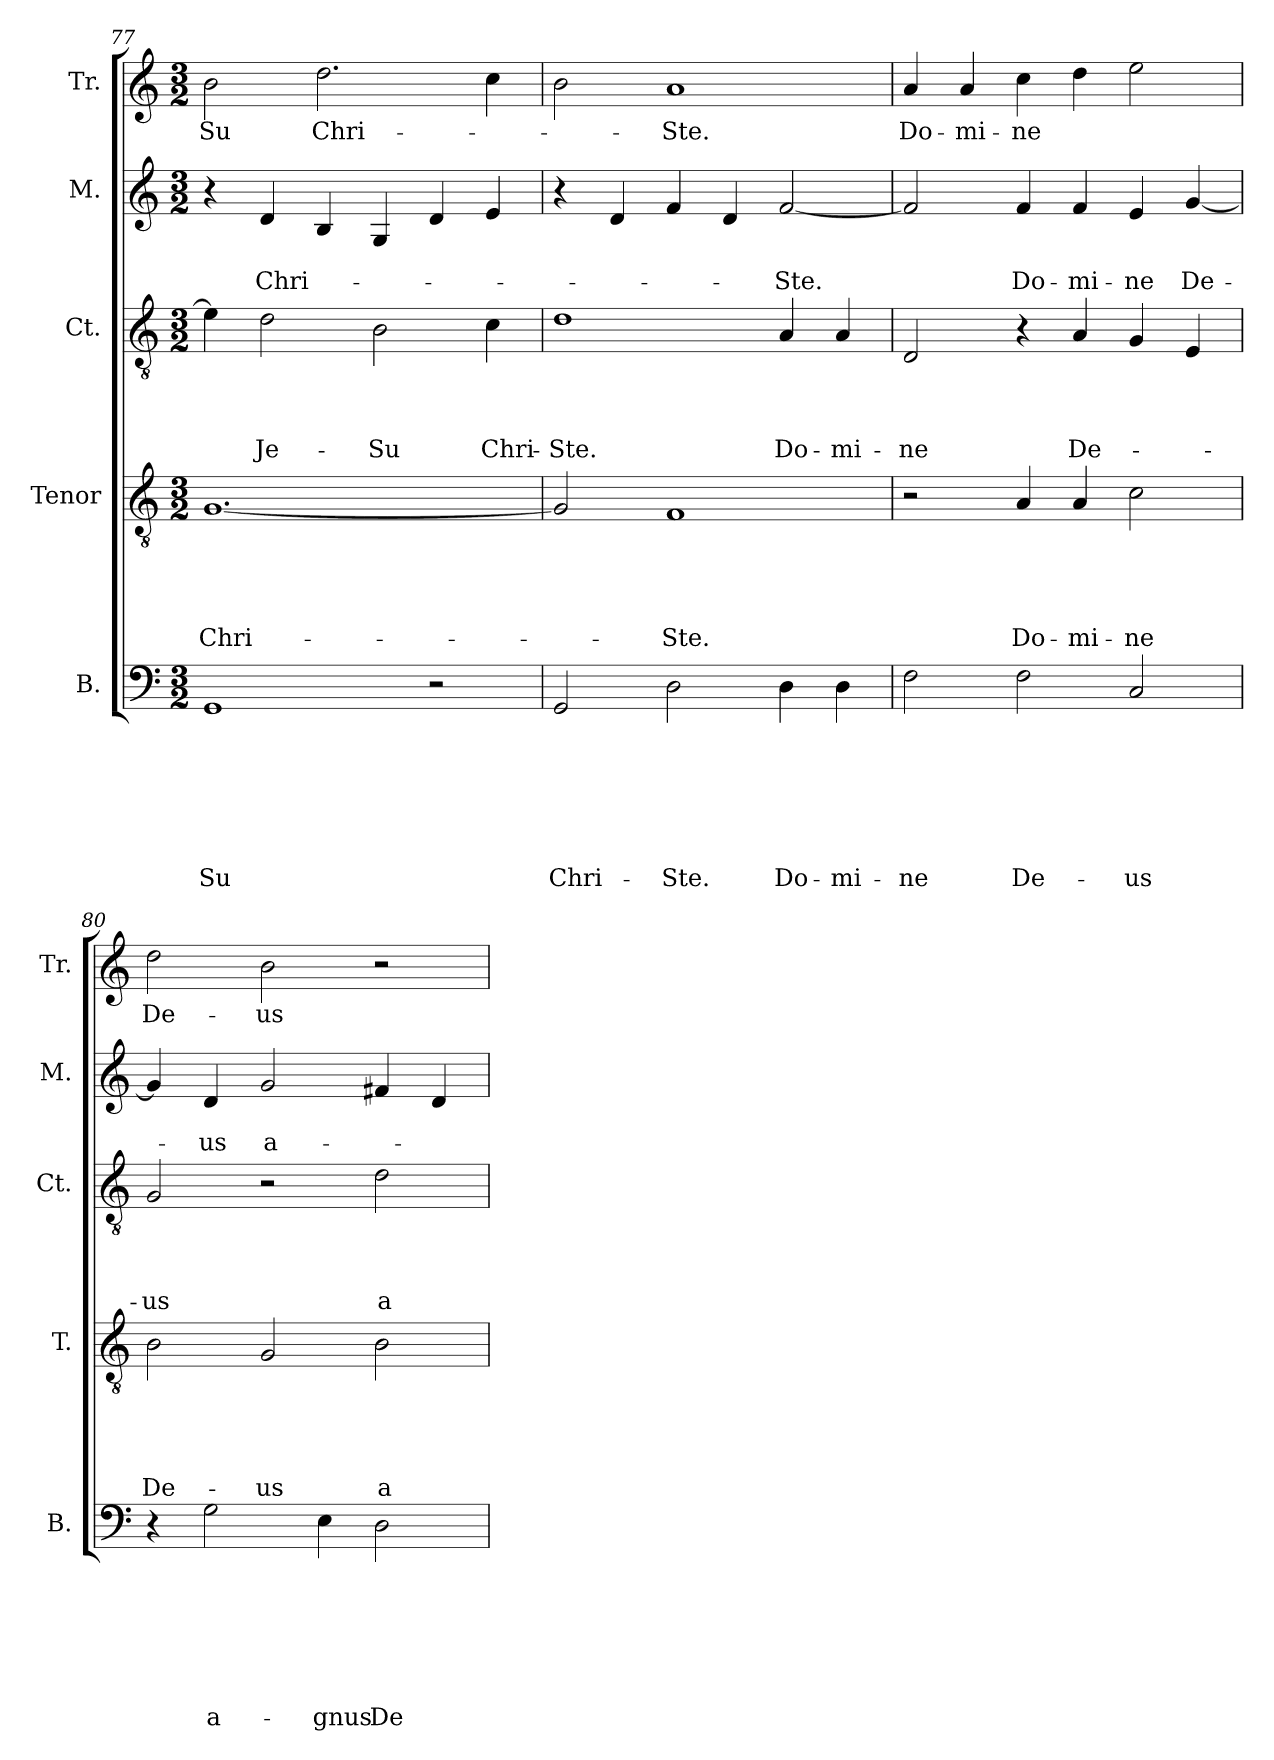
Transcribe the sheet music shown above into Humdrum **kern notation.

**kern	**text	**text	**text	**text	**text	**text	**text	**kern	**text	**text	**text	**text	**text	**kern	**text	**text	**text	**text	**kern	**text	**text	**kern	**text
*part5	*part5	*part5	*part5	*part5	*part5	*part5	*part5	*part4	*part4	*part4	*part4	*part4	*part4	*part3	*part3	*part3	*part3	*part3	*part2	*part2	*part2	*part1	*part1
*staff5	*staff5	*staff5	*staff5	*staff5	*staff5	*staff5	*staff5	*staff4	*staff4	*staff4	*staff4	*staff4	*staff4	*staff3	*staff3	*staff3	*staff3	*staff3	*staff2	*staff2	*staff2	*staff1	*staff1
*I"B.	*	*	*	*	*	*	*	*I"Tenor	*	*	*	*	*	*I"Ct.	*	*	*	*	*I"M.	*	*	*I"Tr.	*
*I'B.	*	*	*	*	*	*	*	*I'T.	*	*	*	*	*	*I'Ct.	*	*	*	*	*I'M.	*	*	*I'Tr.	*
*clefF4	*	*	*	*	*	*	*	*clefGv2	*	*	*	*	*	*clefGv2	*	*	*	*	*clefG2	*	*	*clefG2	*
*k[]	*	*	*	*	*	*	*	*k[]	*	*	*	*	*	*k[]	*	*	*	*	*k[]	*	*	*k[]	*
*C:	*	*	*	*	*	*	*	*C:	*	*	*	*	*	*C:	*	*	*	*	*C:	*	*	*C:	*
*M3/2	*	*	*	*	*	*	*	*M3/2	*	*	*	*	*	*M3/2	*	*	*	*	*M3/2	*	*	*M3/2	*
=77	=77	=77	=77	=77	=77	=77	=77	=77	=77	=77	=77	=77	=77	=77	=77	=77	=77	=77	=77	=77	=77	=77	=77
!	!	!	!	!	!	!	!LO:LY:b	!	!	!	!	!	!LO:LY:b	!	!	!	!	!	!	!	!	!	!LO:LY:b
1GG	.	.	.	.	.	.	-Su	[<1.G	.	.	.	.	Chri-	4e\]	.	.	.	.	4r	.	.	2b\	-Su
!	!	!	!	!	!	!	!	!	!	!	!	!	!	!	!	!	!	!LO:LY:b	!	!	!LO:LY:b	!	!
.	.	.	.	.	.	.	.	.	.	.	.	.	.	2d\	.	.	.	Je-	4d/	.	Chri-	.	.
!	!	!	!	!	!	!	!	!	!	!	!	!	!	!	!	!	!	!	!	!	!	!	!LO:LY:b
.	.	.	.	.	.	.	.	.	.	.	.	.	.	.	.	.	.	.	4B/	.	.	2.dd\	Chri-
!	!	!	!	!	!	!	!	!	!	!	!	!	!	!	!	!	!	!LO:LY:b	!	!	!	!	!
.	.	.	.	.	.	.	.	.	.	.	.	.	.	2B\	.	.	.	-Su	4G/	.	.	.	.
2r	.	.	.	.	.	.	.	.	.	.	.	.	.	.	.	.	.	.	4d/	.	.	.	.
!	!	!	!	!	!	!	!	!	!	!	!	!	!	!	!	!	!	!LO:LY:b	!	!	!	!	!
.	.	.	.	.	.	.	.	.	.	.	.	.	.	4c\	.	.	.	Chri-	4e/	.	.	4cc\	.
=78	=78	=78	=78	=78	=78	=78	=78	=78	=78	=78	=78	=78	=78	=78	=78	=78	=78	=78	=78	=78	=78	=78	=78
!	!	!	!	!	!	!	!LO:LY:b	!	!	!	!	!	!	!	!	!	!	!LO:LY:b	!	!	!	!	!
2GG/	.	.	.	.	.	.	Chri-	2G/]	.	.	.	.	.	1d	.	.	.	-Ste.	4r	.	.	2b\	.
.	.	.	.	.	.	.	.	.	.	.	.	.	.	.	.	.	.	.	4d/	.	.	.	.
!	!	!	!	!	!	!	!LO:LY:b	!	!	!	!	!	!LO:LY:b	!	!	!	!	!	!	!	!	!	!LO:LY:b
2D\	.	.	.	.	.	.	-Ste.	1F	.	.	.	.	-Ste.	.	.	.	.	.	4f/	.	.	1a	-Ste.
.	.	.	.	.	.	.	.	.	.	.	.	.	.	.	.	.	.	.	4d/	.	.	.	.
!	!	!	!	!	!	!	!LO:LY:b	!	!	!	!	!	!	!	!	!	!	!LO:LY:b	!	!	!LO:LY:b	!	!
4D\	.	.	.	.	.	.	Do-	.	.	.	.	.	.	4A/	.	.	.	Do-	[<2f/	.	-Ste.	.	.
!	!	!	!	!	!	!	!LO:LY:b:rj	!	!	!	!	!	!	!	!	!	!	!LO:LY:b:rj	!	!	!	!	!
4D\	.	.	.	.	.	.	-mi-	.	.	.	.	.	.	4A/	.	.	.	-mi-	.	.	.	.	.
=79	=79	=79	=79	=79	=79	=79	=79	=79	=79	=79	=79	=79	=79	=79	=79	=79	=79	=79	=79	=79	=79	=79	=79
!	!	!	!	!	!	!	!LO:LY:b	!	!	!	!	!	!	!	!	!	!	!LO:LY:b	!	!	!	!	!LO:LY:b
2F\	.	.	.	.	.	.	-ne	2r	.	.	.	.	.	2D/	.	.	.	-ne	2f/]	.	.	4a/	Do-
!	!	!	!	!	!	!	!	!	!	!	!	!	!	!	!	!	!	!	!	!	!	!	!LO:LY:b
.	.	.	.	.	.	.	.	.	.	.	.	.	.	.	.	.	.	.	.	.	.	4a/	-mi-
!	!	!	!	!	!	!	!LO:LY:b	!	!	!	!	!	!LO:LY:b	!	!	!	!	!	!	!	!LO:LY:b	!	!LO:LY:b
2F\	.	.	.	.	.	.	De-	4A/	.	.	.	.	Do-	4r	.	.	.	.	4f/	.	Do-	4cc\	-ne
!	!	!	!	!	!	!	!	!	!	!	!	!	!LO:LY:b	!	!	!	!	!LO:LY:b	!	!	!LO:LY:b	!	!
.	.	.	.	.	.	.	.	4A/	.	.	.	.	-mi-	4A/	.	.	.	De-	4f/	.	-mi-	4dd\	.
!	!	!	!	!	!	!	!LO:LY:b	!	!	!	!	!	!LO:LY:b:rj	!	!	!	!	!	!	!	!LO:LY:b:rj	!	!
2C/	.	.	.	.	.	.	-us	2c\	.	.	.	.	-ne	4G/	.	.	.	.	4e/	.	-ne	2ee\	.
!	!	!	!	!	!	!	!	!	!	!	!	!	!	!	!	!	!	!	!	!	!LO:LY:b	!	!
.	.	.	.	.	.	.	.	.	.	.	.	.	.	4E/	.	.	.	.	[<4g/	.	De-	.	.
=80	=80	=80	=80	=80	=80	=80	=80	=80	=80	=80	=80	=80	=80	=80	=80	=80	=80	=80	=80	=80	=80	=80	=80
!	!	!	!	!	!	!	!	!	!	!	!	!	!LO:LY:b	!	!	!	!	!LO:LY:b	!	!	!	!	!LO:LY:b
4r	.	.	.	.	.	.	.	2B\	.	.	.	.	De-	2G/	.	.	.	-us	4g/]	.	.	2dd\	De-
!	!	!	!	!	!	!	!LO:LY:b	!	!	!	!	!	!	!	!	!	!	!	!	!	!LO:LY:b	!	!
2G\	.	.	.	.	.	.	a-	.	.	.	.	.	.	.	.	.	.	.	4d/	.	-us	.	.
!	!	!	!	!	!	!	!	!	!	!	!	!	!LO:LY:b	!	!	!	!	!	!	!	!LO:LY:b	!	!LO:LY:b
.	.	.	.	.	.	.	.	2G/	.	.	.	.	-us	2r	.	.	.	.	2g/	.	a-	2b\	-us
!	!	!	!	!	!	!	!LO:LY:b	!	!	!	!	!	!	!	!	!	!	!	!	!	!	!	!
4E\	.	.	.	.	.	.	-gnus	.	.	.	.	.	.	.	.	.	.	.	.	.	.	.	.
!	!	!	!	!	!	!	!LO:LY:b	!	!	!	!	!	!LO:LY:b	!	!	!	!	!LO:LY:b	!	!	!	!	!
2D\	.	.	.	.	.	.	De-	2B\	.	.	.	.	a-	2d\	.	.	.	a-	4f#X/	.	.	2r	.
.	.	.	.	.	.	.	.	.	.	.	.	.	.	.	.	.	.	.	4d/	.	.	.	.
=	=	=	=	=	=	=	=	=	=	=	=	=	=	=	=	=	=	=	=	=	=	=	=
*-	*-	*-	*-	*-	*-	*-	*-	*-	*-	*-	*-	*-	*-	*-	*-	*-	*-	*-	*-	*-	*-	*-	*-
